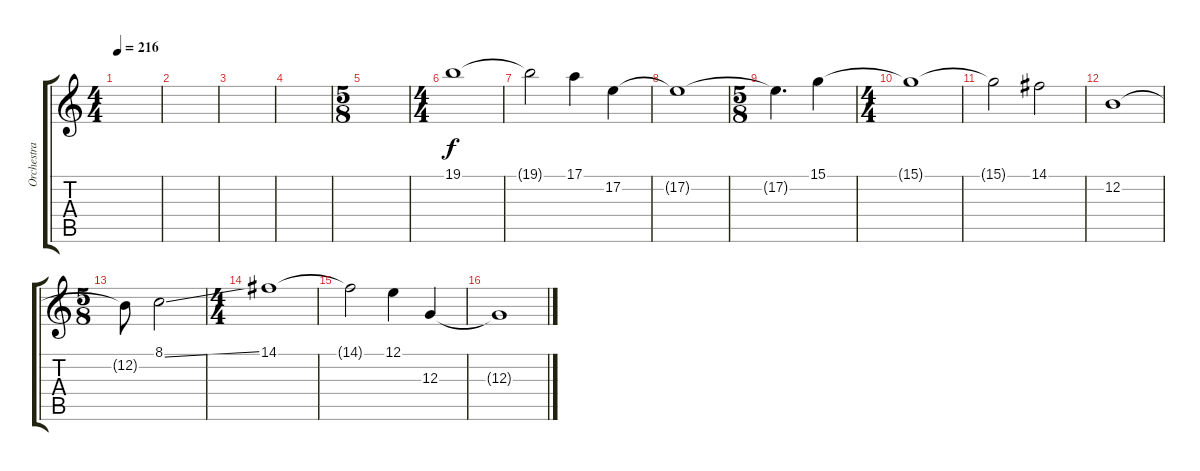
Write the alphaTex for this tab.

\track ("Orchestra" "Orchestra") {instrument stringensemble1}
\staff {score tabs}
\tuning (E4 B3 G3 D3 A2 E2) {hide}
\ts (4 4)
\tempo 216
\clef g2
\ks c
|
|
|
|
\ts (5 8)
|
\ts (4 4)
19.1.1 |
19.1{t}.2 17.1.4 17.2.4 |
17.2{t}.1 |
\ts (5 8)
17.2{t}.4{d} 15.1.4 |
\ts (4 4)
15.1{t}.1 |
15.1{t}.2 14.1.2 |
12.2.1 |
\ts (5 8)
12.2{t}.8 8.1{ss}.2 |
\ts (4 4)
14.1.1 |
14.1{t}.2 12.1.4 12.3.4 |
12.3{t}.1
